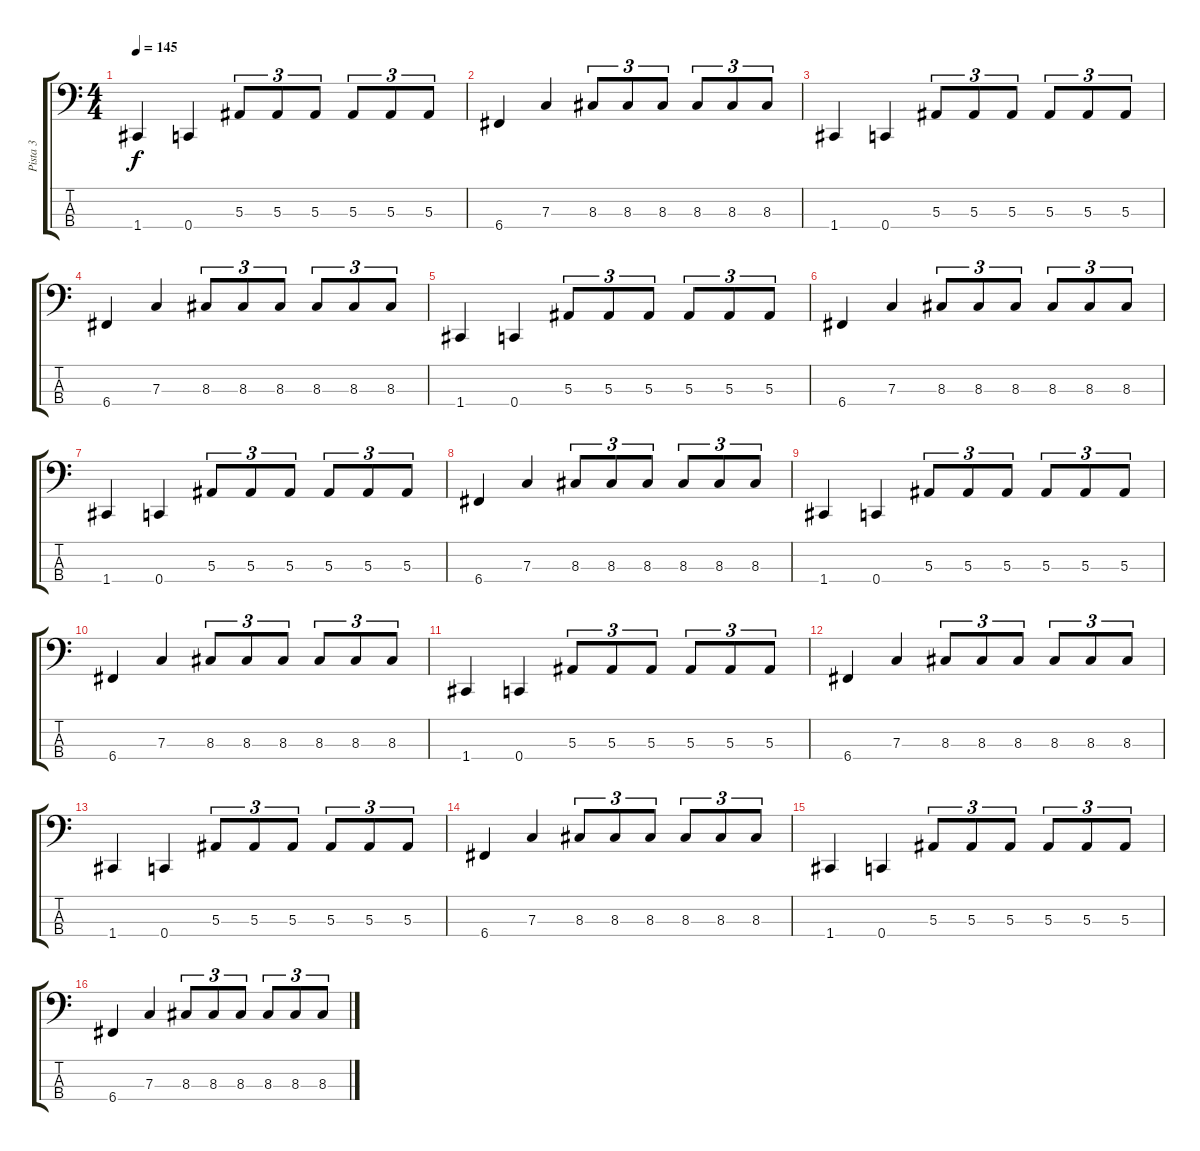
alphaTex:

\track ("Pista 3" "Pista 3") {instrument electricbassfinger}
\staff {score tabs}
\tuning (Eb2 Bb1 F1 C1) {hide}
\ts (4 4)
\tempo 145
\tempo 230
\tempo 145
\clef f4
\ks c
1.4.4{dy f instrument electricbassfinger} 0.4.4 5.3.8{tu (3 2)} 5.3.8{tu (3 2)} 5.3.8{tu (3 2)} 5.3.8{tu (3 2)} 5.3.8{tu (3 2)} 5.3.8{tu (3 2)} |
6.4.4 7.3.4 8.3.8{tu (3 2)} 8.3.8{tu (3 2)} 8.3.8{tu (3 2)} 8.3.8{tu (3 2)} 8.3.8{tu (3 2)} 8.3.8{tu (3 2)} |
1.4.4 0.4.4 5.3.8{tu (3 2)} 5.3.8{tu (3 2)} 5.3.8{tu (3 2)} 5.3.8{tu (3 2)} 5.3.8{tu (3 2)} 5.3.8{tu (3 2)} |
6.4.4 7.3.4 8.3.8{tu (3 2)} 8.3.8{tu (3 2)} 8.3.8{tu (3 2)} 8.3.8{tu (3 2)} 8.3.8{tu (3 2)} 8.3.8{tu (3 2)} |
1.4.4 0.4.4 5.3.8{tu (3 2)} 5.3.8{tu (3 2)} 5.3.8{tu (3 2)} 5.3.8{tu (3 2)} 5.3.8{tu (3 2)} 5.3.8{tu (3 2)} |
6.4.4 7.3.4 8.3.8{tu (3 2)} 8.3.8{tu (3 2)} 8.3.8{tu (3 2)} 8.3.8{tu (3 2)} 8.3.8{tu (3 2)} 8.3.8{tu (3 2)} |
1.4.4 0.4.4 5.3.8{tu (3 2)} 5.3.8{tu (3 2)} 5.3.8{tu (3 2)} 5.3.8{tu (3 2)} 5.3.8{tu (3 2)} 5.3.8{tu (3 2)} |
6.4.4 7.3.4 8.3.8{tu (3 2)} 8.3.8{tu (3 2)} 8.3.8{tu (3 2)} 8.3.8{tu (3 2)} 8.3.8{tu (3 2)} 8.3.8{tu (3 2)} |
1.4.4 0.4.4 5.3.8{tu (3 2)} 5.3.8{tu (3 2)} 5.3.8{tu (3 2)} 5.3.8{tu (3 2)} 5.3.8{tu (3 2)} 5.3.8{tu (3 2)} |
6.4.4 7.3.4 8.3.8{tu (3 2)} 8.3.8{tu (3 2)} 8.3.8{tu (3 2)} 8.3.8{tu (3 2)} 8.3.8{tu (3 2)} 8.3.8{tu (3 2)} |
1.4.4 0.4.4 5.3.8{tu (3 2)} 5.3.8{tu (3 2)} 5.3.8{tu (3 2)} 5.3.8{tu (3 2)} 5.3.8{tu (3 2)} 5.3.8{tu (3 2)} |
6.4.4 7.3.4 8.3.8{tu (3 2)} 8.3.8{tu (3 2)} 8.3.8{tu (3 2)} 8.3.8{tu (3 2)} 8.3.8{tu (3 2)} 8.3.8{tu (3 2)} |
1.4.4 0.4.4 5.3.8{tu (3 2)} 5.3.8{tu (3 2)} 5.3.8{tu (3 2)} 5.3.8{tu (3 2)} 5.3.8{tu (3 2)} 5.3.8{tu (3 2)} |
6.4.4 7.3.4 8.3.8{tu (3 2)} 8.3.8{tu (3 2)} 8.3.8{tu (3 2)} 8.3.8{tu (3 2)} 8.3.8{tu (3 2)} 8.3.8{tu (3 2)} |
1.4.4 0.4.4 5.3.8{tu (3 2)} 5.3.8{tu (3 2)} 5.3.8{tu (3 2)} 5.3.8{tu (3 2)} 5.3.8{tu (3 2)} 5.3.8{tu (3 2)} |
6.4.4 7.3.4 8.3.8{tu (3 2)} 8.3.8{tu (3 2)} 8.3.8{tu (3 2)} 8.3.8{tu (3 2)} 8.3.8{tu (3 2)} 8.3.8{tu (3 2)}
